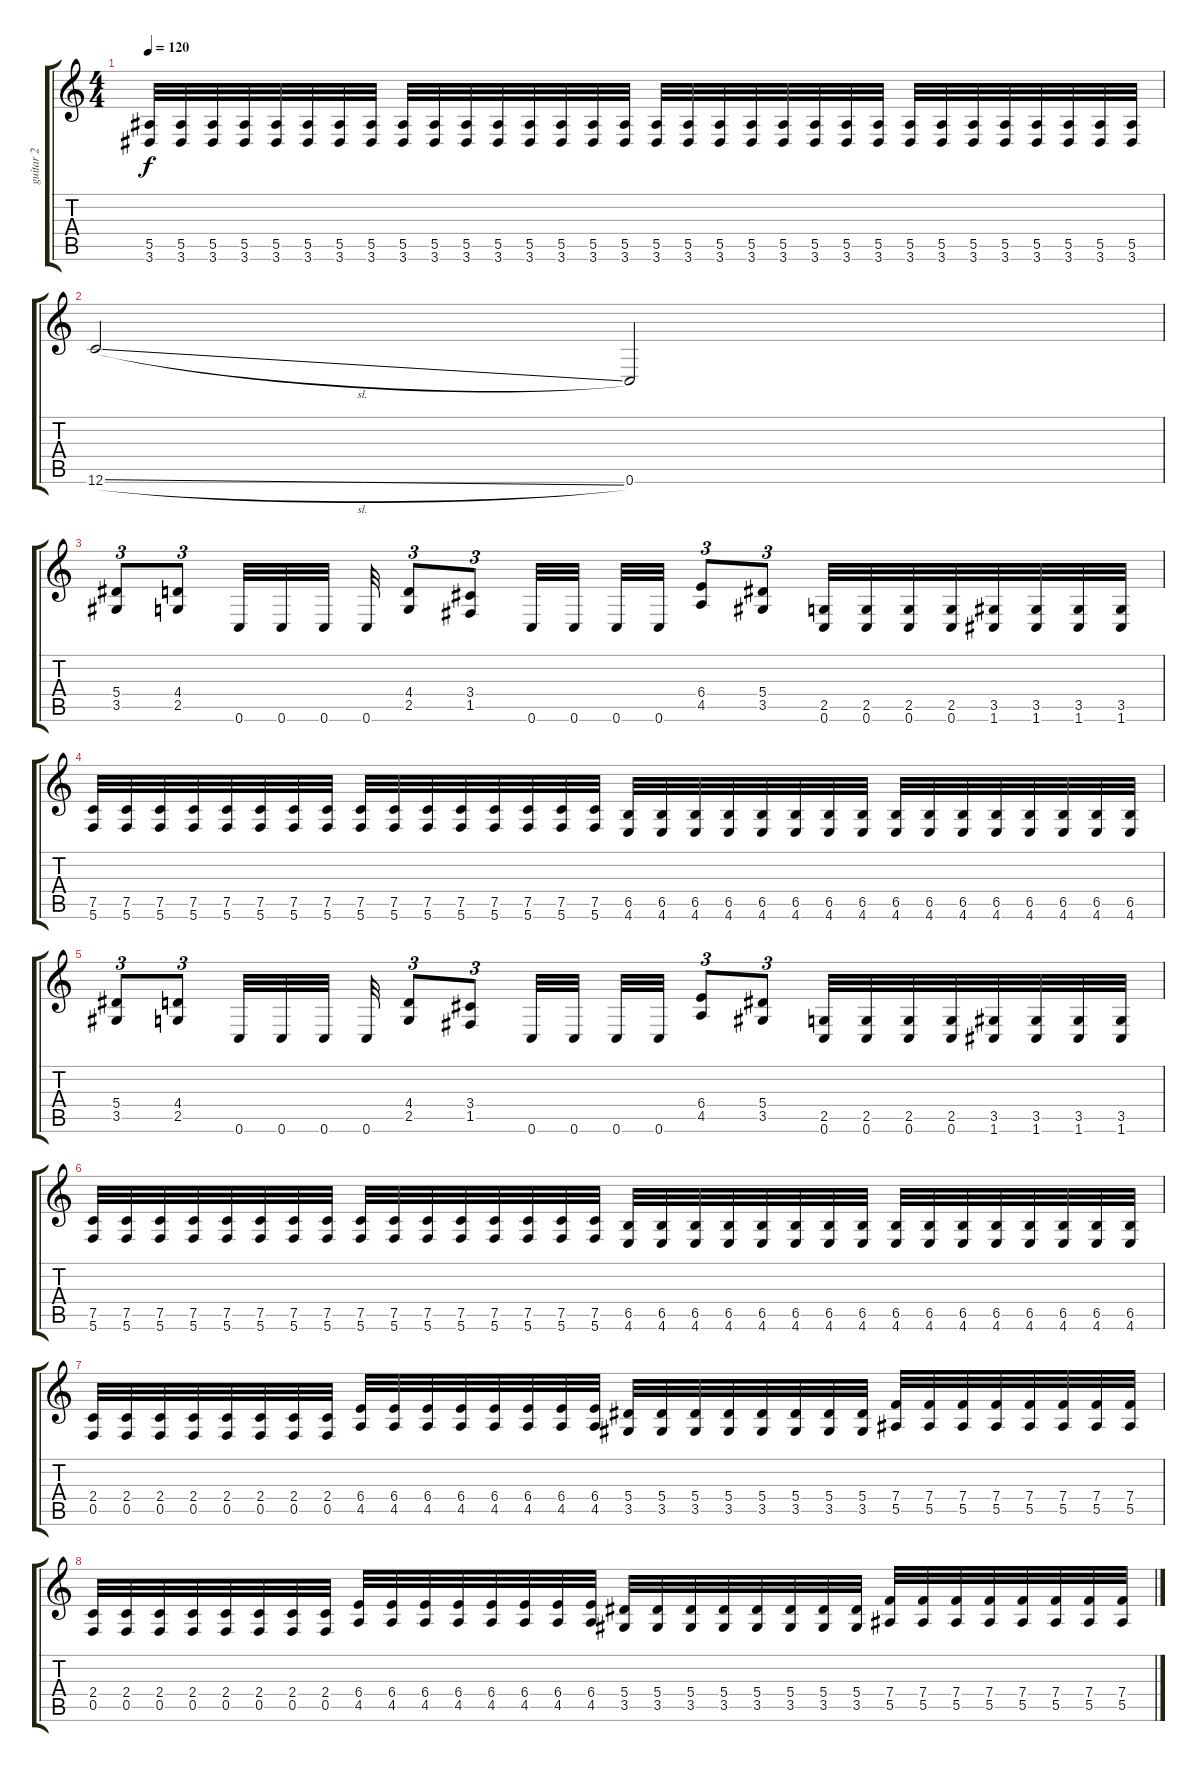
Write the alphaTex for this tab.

\track ("guitar 2" "guitar 2") {instrument distortionguitar}
\staff {score tabs}
\tuning (C4 G3 Eb3 Bb2 F2 C2) {hide}
\ts (4 4)
\tempo 120
\clef g2
\ks c
(5.5 3.6).32{dy f} (5.5 3.6).32 (5.5 3.6).32 (5.5 3.6).32 (5.5 3.6).32 (5.5 3.6).32 (5.5 3.6).32 (5.5 3.6).32 (5.5 3.6).32 (5.5 3.6).32 (5.5 3.6).32 (5.5 3.6).32 (5.5 3.6).32 (5.5 3.6).32 (5.5 3.6).32 (5.5 3.6).32 (5.5 3.6).32 (5.5 3.6).32 (5.5 3.6).32 (5.5 3.6).32 (5.5 3.6).32 (5.5 3.6).32 (5.5 3.6).32 (5.5 3.6).32 (5.5 3.6).32 (5.5 3.6).32 (5.5 3.6).32 (5.5 3.6).32 (5.5 3.6).32 (5.5 3.6).32 (5.5 3.6).32 (5.5 3.6).32 |
12.6{sl}.2 0.6.2 |
(5.4 3.5).8{tu (3 2)} (4.4 2.5).8{tu (3 2)} 0.6.32 0.6.32 0.6.32 0.6.32 (4.4 2.5).8{tu (3 2)} (3.4 1.5).8{tu (3 2)} 0.6.32 0.6.32 0.6.32 0.6.32 (6.4 4.5).8{tu (3 2)} (5.4 3.5).8{tu (3 2)} (2.5 0.6).32 (2.5 0.6).32 (2.5 0.6).32 (2.5 0.6).32 (3.5 1.6).32 (3.5 1.6).32 (3.5 1.6).32 (3.5 1.6).32 |
(7.5 5.6).32 (7.5 5.6).32 (7.5 5.6).32 (7.5 5.6).32 (7.5 5.6).32 (7.5 5.6).32 (7.5 5.6).32 (7.5 5.6).32 (7.5 5.6).32 (7.5 5.6).32 (7.5 5.6).32 (7.5 5.6).32 (7.5 5.6).32 (7.5 5.6).32 (7.5 5.6).32 (7.5 5.6).32 (6.5 4.6).32 (6.5 4.6).32 (6.5 4.6).32 (6.5 4.6).32 (6.5 4.6).32 (6.5 4.6).32 (6.5 4.6).32 (6.5 4.6).32 (6.5 4.6).32 (6.5 4.6).32 (6.5 4.6).32 (6.5 4.6).32 (6.5 4.6).32 (6.5 4.6).32 (6.5 4.6).32 (6.5 4.6).32 |
(5.4 3.5).8{tu (3 2)} (4.4 2.5).8{tu (3 2)} 0.6.32 0.6.32 0.6.32 0.6.32 (4.4 2.5).8{tu (3 2)} (3.4 1.5).8{tu (3 2)} 0.6.32 0.6.32 0.6.32 0.6.32 (6.4 4.5).8{tu (3 2)} (5.4 3.5).8{tu (3 2)} (2.5 0.6).32 (2.5 0.6).32 (2.5 0.6).32 (2.5 0.6).32 (3.5 1.6).32 (3.5 1.6).32 (3.5 1.6).32 (3.5 1.6).32 |
(7.5 5.6).32 (7.5 5.6).32 (7.5 5.6).32 (7.5 5.6).32 (7.5 5.6).32 (7.5 5.6).32 (7.5 5.6).32 (7.5 5.6).32 (7.5 5.6).32 (7.5 5.6).32 (7.5 5.6).32 (7.5 5.6).32 (7.5 5.6).32 (7.5 5.6).32 (7.5 5.6).32 (7.5 5.6).32 (6.5 4.6).32 (6.5 4.6).32 (6.5 4.6).32 (6.5 4.6).32 (6.5 4.6).32 (6.5 4.6).32 (6.5 4.6).32 (6.5 4.6).32 (6.5 4.6).32 (6.5 4.6).32 (6.5 4.6).32 (6.5 4.6).32 (6.5 4.6).32 (6.5 4.6).32 (6.5 4.6).32 (6.5 4.6).32 |
(2.4 0.5).32 (2.4 0.5).32 (2.4 0.5).32 (2.4 0.5).32 (2.4 0.5).32 (2.4 0.5).32 (2.4 0.5).32 (2.4 0.5).32 (6.4 4.5).32 (6.4 4.5).32 (6.4 4.5).32 (6.4 4.5).32 (6.4 4.5).32 (6.4 4.5).32 (6.4 4.5).32 (6.4 4.5).32 (5.4 3.5).32 (5.4 3.5).32 (5.4 3.5).32 (5.4 3.5).32 (5.4 3.5).32 (5.4 3.5).32 (5.4 3.5).32 (5.4 3.5).32 (7.4 5.5).32 (7.4 5.5).32 (7.4 5.5).32 (7.4 5.5).32 (7.4 5.5).32 (7.4 5.5).32 (7.4 5.5).32 (7.4 5.5).32 |
(2.4 0.5).32 (2.4 0.5).32 (2.4 0.5).32 (2.4 0.5).32 (2.4 0.5).32 (2.4 0.5).32 (2.4 0.5).32 (2.4 0.5).32 (6.4 4.5).32 (6.4 4.5).32 (6.4 4.5).32 (6.4 4.5).32 (6.4 4.5).32 (6.4 4.5).32 (6.4 4.5).32 (6.4 4.5).32 (5.4 3.5).32 (5.4 3.5).32 (5.4 3.5).32 (5.4 3.5).32 (5.4 3.5).32 (5.4 3.5).32 (5.4 3.5).32 (5.4 3.5).32 (7.4 5.5).32 (7.4 5.5).32 (7.4 5.5).32 (7.4 5.5).32 (7.4 5.5).32 (7.4 5.5).32 (7.4 5.5).32 (7.4 5.5).32
